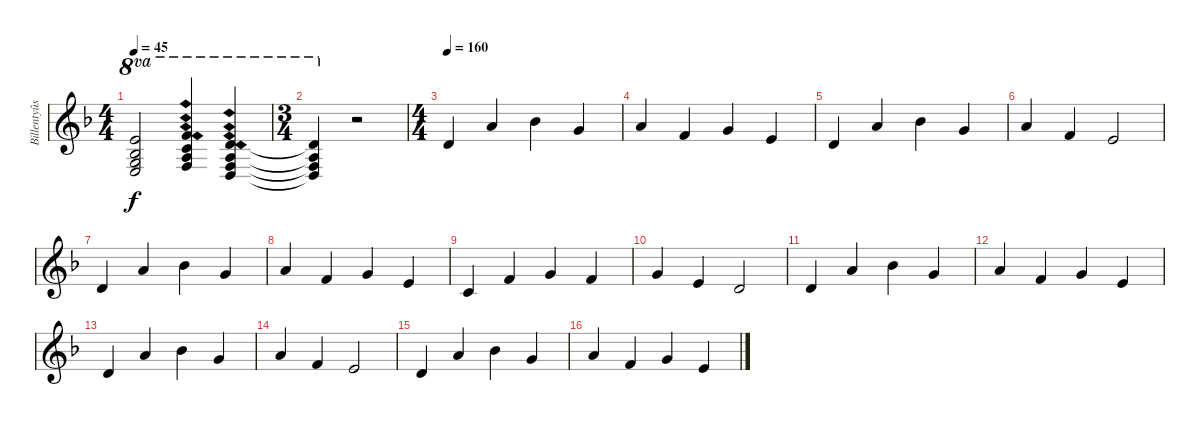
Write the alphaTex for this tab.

\track ("Billentyûs (Michael Kenney)" "Billentyûs") {instrument synthvoice}
\staff {score}
\tuning (E4 B3 G3 D3 A2 E2) {hide}
\ts (4 4)
\tempo 45
\clef g2
\ks f
(12.1{t} 11.2{t} 12.3{t} 14.4{t}).2{ot 8va dy f} (13.1{ph 12} 13.2{ph 12} 14.3{ph 12} 15.4{ph 12}).4{ot 8va} (10.1{ph 12} 10.2{ph 12} 10.3{ph 12} 12.4{ph 12}).4{ot 8va} |
\ts (3 4)
(10.1{t} 10.2{t} 10.3{t} 12.4{t}).4{ot 8va} r.2 |
\ts (4 4)
\tempo 160
7.3.4{volume 13 instrument synthvoice} 5.1.4 6.1.4 8.2.4 |
5.1.4 6.2.4 8.2.4 5.2.4 |
7.3.4 5.1.4 6.1.4 8.2.4 |
5.1.4 6.2.4 5.2.2 |
7.3.4 5.1.4 6.1.4 8.2.4 |
5.1.4 6.2.4 8.2.4 5.2.4 |
5.3.4 6.2.4 8.2.4 6.2.4 |
8.2.4 5.2.4 7.3.2 |
7.3.4 5.1.4 6.1.4 8.2.4 |
5.1.4 6.2.4 8.2.4 5.2.4 |
7.3.4 5.1.4 6.1.4 8.2.4 |
5.1.4 6.2.4 5.2.2 |
7.3.4 5.1.4 6.1.4 8.2.4 |
5.1.4 6.2.4 8.2.4 5.2.4
